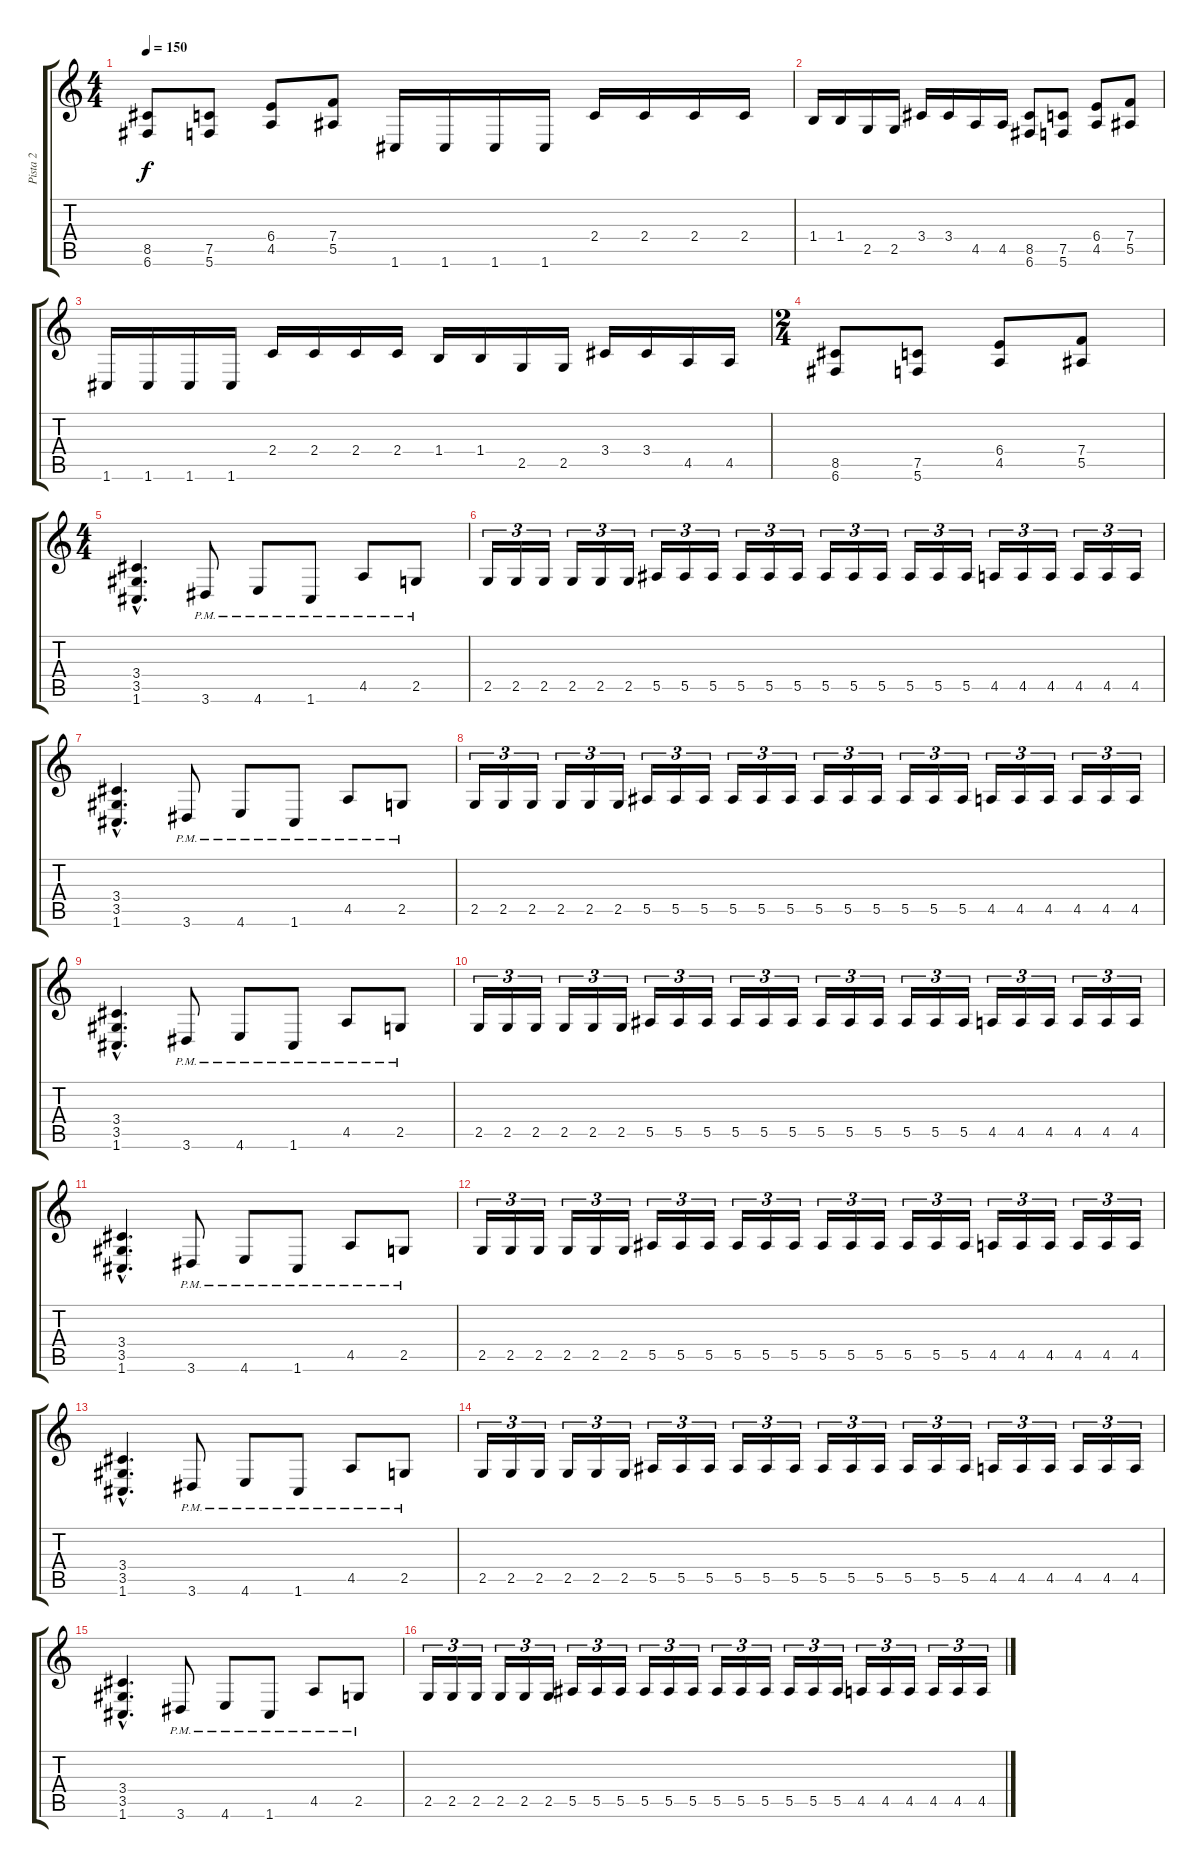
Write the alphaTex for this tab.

\track ("Pista 2" "Pista 2") {instrument distortionguitar}
\staff {score tabs}
\tuning (C4 G3 Eb3 Bb2 F2 C2) {hide}
\ts (4 4)
\tempo 150
\clef g2
\ks c
(8.5 6.6).8{dy f} (7.5 5.6).8 (6.4 4.5).8 (7.4 5.5).8 1.6.16 1.6.16 1.6.16 1.6.16 2.4.16 2.4.16 2.4.16 2.4.16 |
1.4.16 1.4.16 2.5.16 2.5.16 3.4.16 3.4.16 4.5.16 4.5.16 (8.5 6.6).8 (7.5 5.6).8 (6.4 4.5).8 (7.4 5.5).8 |
1.6.16 1.6.16 1.6.16 1.6.16 2.4.16 2.4.16 2.4.16 2.4.16 1.4.16 1.4.16 2.5.16 2.5.16 3.4.16 3.4.16 4.5.16 4.5.16 |
\ts (2 4)
(8.5 6.6).8 (7.5 5.6).8 (6.4 4.5).8 (7.4 5.5).8 |
\ts (4 4)
(3.4{hac} 3.5{hac} 1.6{hac}).4{d} 3.6{pm}.8 4.6{pm}.8 1.6{pm}.8 4.5{pm}.8 2.5{pm}.8 |
2.5.16{tu (3 2)} 2.5.16{tu (3 2)} 2.5.16{tu (3 2)} 2.5.16{tu (3 2)} 2.5.16{tu (3 2)} 2.5.16{tu (3 2)} 5.5.16{tu (3 2)} 5.5.16{tu (3 2)} 5.5.16{tu (3 2)} 5.5.16{tu (3 2)} 5.5.16{tu (3 2)} 5.5.16{tu (3 2)} 5.5.16{tu (3 2)} 5.5.16{tu (3 2)} 5.5.16{tu (3 2)} 5.5.16{tu (3 2)} 5.5.16{tu (3 2)} 5.5.16{tu (3 2)} 4.5.16{tu (3 2)} 4.5.16{tu (3 2)} 4.5.16{tu (3 2)} 4.5.16{tu (3 2)} 4.5.16{tu (3 2)} 4.5.16{tu (3 2)} |
(3.4{hac} 3.5{hac} 1.6{hac}).4{d} 3.6{pm}.8 4.6{pm}.8 1.6{pm}.8 4.5{pm}.8 2.5{pm}.8 |
2.5.16{tu (3 2)} 2.5.16{tu (3 2)} 2.5.16{tu (3 2)} 2.5.16{tu (3 2)} 2.5.16{tu (3 2)} 2.5.16{tu (3 2)} 5.5.16{tu (3 2)} 5.5.16{tu (3 2)} 5.5.16{tu (3 2)} 5.5.16{tu (3 2)} 5.5.16{tu (3 2)} 5.5.16{tu (3 2)} 5.5.16{tu (3 2)} 5.5.16{tu (3 2)} 5.5.16{tu (3 2)} 5.5.16{tu (3 2)} 5.5.16{tu (3 2)} 5.5.16{tu (3 2)} 4.5.16{tu (3 2)} 4.5.16{tu (3 2)} 4.5.16{tu (3 2)} 4.5.16{tu (3 2)} 4.5.16{tu (3 2)} 4.5.16{tu (3 2)} |
(3.4{hac} 3.5{hac} 1.6{hac}).4{d} 3.6{pm}.8 4.6{pm}.8 1.6{pm}.8 4.5{pm}.8 2.5{pm}.8 |
2.5.16{tu (3 2)} 2.5.16{tu (3 2)} 2.5.16{tu (3 2)} 2.5.16{tu (3 2)} 2.5.16{tu (3 2)} 2.5.16{tu (3 2)} 5.5.16{tu (3 2)} 5.5.16{tu (3 2)} 5.5.16{tu (3 2)} 5.5.16{tu (3 2)} 5.5.16{tu (3 2)} 5.5.16{tu (3 2)} 5.5.16{tu (3 2)} 5.5.16{tu (3 2)} 5.5.16{tu (3 2)} 5.5.16{tu (3 2)} 5.5.16{tu (3 2)} 5.5.16{tu (3 2)} 4.5.16{tu (3 2)} 4.5.16{tu (3 2)} 4.5.16{tu (3 2)} 4.5.16{tu (3 2)} 4.5.16{tu (3 2)} 4.5.16{tu (3 2)} |
(3.4{hac} 3.5{hac} 1.6{hac}).4{d} 3.6{pm}.8 4.6{pm}.8 1.6{pm}.8 4.5{pm}.8 2.5{pm}.8 |
2.5.16{tu (3 2)} 2.5.16{tu (3 2)} 2.5.16{tu (3 2)} 2.5.16{tu (3 2)} 2.5.16{tu (3 2)} 2.5.16{tu (3 2)} 5.5.16{tu (3 2)} 5.5.16{tu (3 2)} 5.5.16{tu (3 2)} 5.5.16{tu (3 2)} 5.5.16{tu (3 2)} 5.5.16{tu (3 2)} 5.5.16{tu (3 2)} 5.5.16{tu (3 2)} 5.5.16{tu (3 2)} 5.5.16{tu (3 2)} 5.5.16{tu (3 2)} 5.5.16{tu (3 2)} 4.5.16{tu (3 2)} 4.5.16{tu (3 2)} 4.5.16{tu (3 2)} 4.5.16{tu (3 2)} 4.5.16{tu (3 2)} 4.5.16{tu (3 2)} |
(3.4{hac} 3.5{hac} 1.6{hac}).4{d} 3.6{pm}.8 4.6{pm}.8 1.6{pm}.8 4.5{pm}.8 2.5{pm}.8 |
2.5.16{tu (3 2)} 2.5.16{tu (3 2)} 2.5.16{tu (3 2)} 2.5.16{tu (3 2)} 2.5.16{tu (3 2)} 2.5.16{tu (3 2)} 5.5.16{tu (3 2)} 5.5.16{tu (3 2)} 5.5.16{tu (3 2)} 5.5.16{tu (3 2)} 5.5.16{tu (3 2)} 5.5.16{tu (3 2)} 5.5.16{tu (3 2)} 5.5.16{tu (3 2)} 5.5.16{tu (3 2)} 5.5.16{tu (3 2)} 5.5.16{tu (3 2)} 5.5.16{tu (3 2)} 4.5.16{tu (3 2)} 4.5.16{tu (3 2)} 4.5.16{tu (3 2)} 4.5.16{tu (3 2)} 4.5.16{tu (3 2)} 4.5.16{tu (3 2)} |
(3.4{hac} 3.5{hac} 1.6{hac}).4{d} 3.6{pm}.8 4.6{pm}.8 1.6{pm}.8 4.5{pm}.8 2.5{pm}.8 |
2.5.16{tu (3 2)} 2.5.16{tu (3 2)} 2.5.16{tu (3 2)} 2.5.16{tu (3 2)} 2.5.16{tu (3 2)} 2.5.16{tu (3 2)} 5.5.16{tu (3 2)} 5.5.16{tu (3 2)} 5.5.16{tu (3 2)} 5.5.16{tu (3 2)} 5.5.16{tu (3 2)} 5.5.16{tu (3 2)} 5.5.16{tu (3 2)} 5.5.16{tu (3 2)} 5.5.16{tu (3 2)} 5.5.16{tu (3 2)} 5.5.16{tu (3 2)} 5.5.16{tu (3 2)} 4.5.16{tu (3 2)} 4.5.16{tu (3 2)} 4.5.16{tu (3 2)} 4.5.16{tu (3 2)} 4.5.16{tu (3 2)} 4.5.16{tu (3 2)}
